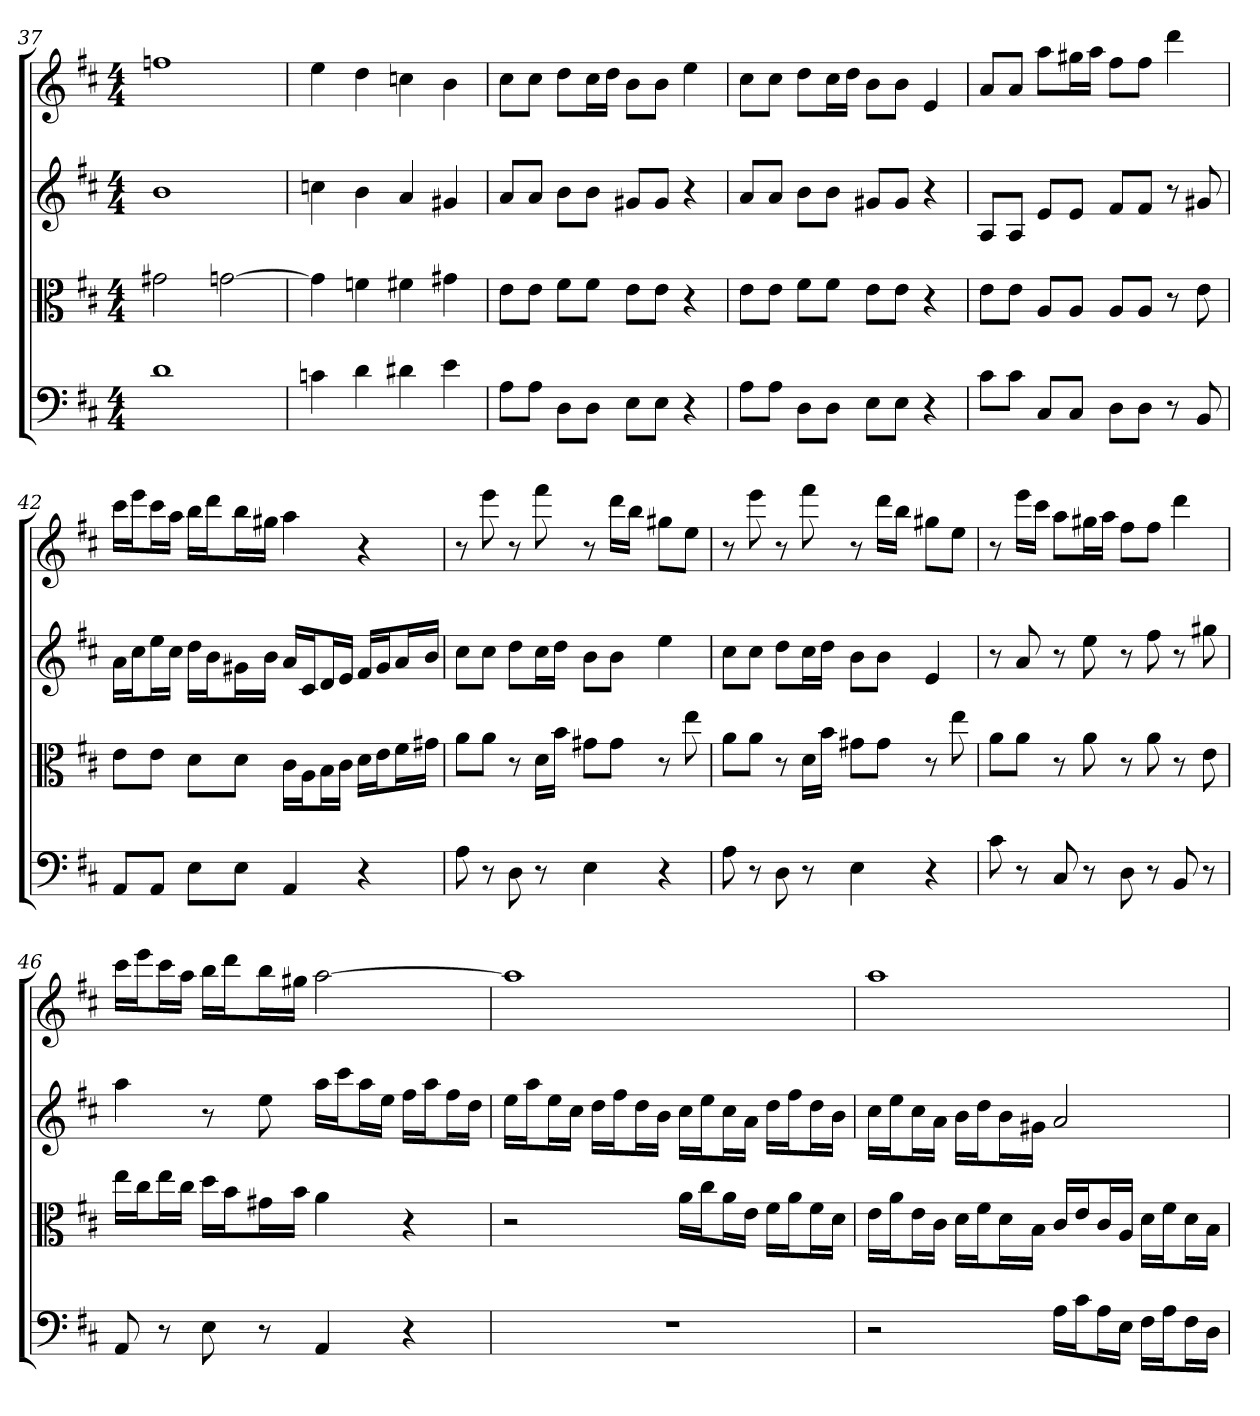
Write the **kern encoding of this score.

**kern	**kern	**kern	**kern
*part4	*part3	*part2	*part1
*staff4	*staff3	*staff2	*staff1
*clefF4	*clefC3	*	*
*k[f#c#]	*k[f#c#]	*k[f#c#]	*k[f#c#]
*D:	*D:	*D:	*D:
*M4/4	*M4/4	*M4/4	*M4/4
=37	=37	=37	=37
1d	2g#X	1b	1ffn
.	[2gn	.	.
=38	=38	=38	=38
4cn	4g]	4ccn	4ee
4d	4fn	4b	4dd
4d#X	4f#X	4a	4ccn
4e	4g#X	4g#X	4b
=39	=39	=39	=39
8A\L	8e\L	8aL	8cc#L
8A\J	8e\J	8aJ	8cc#J
8D\L	8f#\L	8bL	8ddL
8D\J	8f#\J	8bJ	16cc#L
.	.	.	16ddJJ
8E\L	8e\L	8g#XL	8bL
8E\J	8e\J	8g#J	8bJ
4r	4r	4r	4ee
=40	=40	=40	=40
8A\L	8e\L	8aL	8cc#L
8A\J	8e\J	8aJ	8cc#J
8D\L	8f#\L	8bL	8ddL
8D\J	8f#\J	8bJ	16cc#L
.	.	.	16ddJJ
8E\L	8e\L	8g#XL	8bL
8E\J	8e\J	8g#J	8bJ
4r	4r	4r	4e
=41	=41	=41	=41
8c#\L	8e\L	8AL	8aL
8c#\J	8e\J	8AJ	8aJ
8C#/L	8A/L	8eL	8aaL
8C#/J	8A/J	8eJ	16gg#XL
.	.	.	16aaJJ
8D\L	8A/L	8f#L	8ff#L
8D\J	8A/J	8f#J	8ff#J
8r	8r	8r	4ddd
8BB	8e	8g#X	.
=42	=42	=42	=42
8AA/L	8e\L	16aLL	16ccc#LL
.	.	16cc#J	16eeeJ
8AA/J	8e\J	16eeL	16ccc#L
.	.	16cc#JJ	16aaJJ
8E\L	8d\L	16ddLL	16bbLL
.	.	16bJ	16dddJ
8E\J	8d\J	16g#XL	16bbL
.	.	16bJJ	16gg#XJJ
4AA	16c#\LL	16aLL	4aa
.	16A\J	16c#J	.
.	16B\L	16dL	.
.	16c#\JJ	16eJJ	.
4r	16d\LL	16f#LL	4r
.	16e\J	16g#J	.
.	16f#\L	16aL	.
.	16g#X\JJ	16bJJ	.
=43	=43	=43	=43
8A	8a\L	8cc#L	8r
8r	8a\J	8cc#J	8eee
8D	8r	8ddL	8r
8r	16d\LL	16cc#L	8fff#
.	16b\JJ	16ddJJ	.
4E	8g#X\L	8bL	8r
.	8g#\J	8bJ	16dddLL
.	.	.	16bbJJ
4r	8r	4ee	8gg#XL
.	8ee	.	8eeJ
=44	=44	=44	=44
8A	8a\L	8cc#L	8r
8r	8a\J	8cc#J	8eee
8D	8r	8ddL	8r
8r	16d\LL	16cc#L	8fff#
.	16b\JJ	16ddJJ	.
4E	8g#X\L	8bL	8r
.	8g#\J	8bJ	16dddLL
.	.	.	16bbJJ
4r	8r	4e	8gg#XL
.	8ee	.	8eeJ
=45	=45	=45	=45
8c#	8a\L	8r	8r
8r	8a\J	8a	16eeeLL
.	.	.	16ccc#JJ
8C#	8r	8r	8aaL
8r	8a	8ee	16gg#XL
.	.	.	16aaJJ
8D	8r	8r	8ff#L
8r	8a	8ff#	8ff#J
8BB	8r	8r	4ddd
8r	8e	8gg#X	.
=46	=46	=46	=46
8AA	16ee\LL	4aa	16ccc#LL
.	16cc#\J	.	16eeeJ
8r	16ee\L	.	16ccc#L
.	16cc#\JJ	.	16aaJJ
8E	16dd\LL	8r	16bbLL
.	16b\J	.	16dddJ
8r	16g#X\L	8ee	16bbL
.	16b\JJ	.	16gg#XJJ
4AA	4a	16aaLL	[2aa
.	.	16ccc#J	.
.	.	16aaL	.
.	.	16eeJJ	.
4r	4r	16ff#LL	.
.	.	16aaJ	.
.	.	16ff#L	.
.	.	16ddJJ	.
=47	=47	=47	=47
1r	2r	16eeLL	1aa]
.	.	16aaJ	.
.	.	16eeL	.
.	.	16cc#JJ	.
.	.	16ddLL	.
.	.	16ff#J	.
.	.	16ddL	.
.	.	16bJJ	.
.	16a\LL	16cc#LL	.
.	16cc#\J	16eeJ	.
.	16a\L	16cc#L	.
.	16e\JJ	16aJJ	.
.	16f#\LL	16ddLL	.
.	16a\J	16ff#J	.
.	16f#\L	16ddL	.
.	16d\JJ	16bJJ	.
=48	=48	=48	=48
2r	16e\LL	16cc#LL	1aa
.	16a\J	16eeJ	.
.	16e\L	16cc#L	.
.	16c#\JJ	16aJJ	.
.	16d\LL	16bLL	.
.	16f#\J	16ddJ	.
.	16d\L	16bL	.
.	16B\JJ	16g#XJJ	.
16A\LL	16c#/LL	2a	.
16c#\J	16e/J	.	.
16A\L	16c#/L	.	.
16E\JJ	16A/JJ	.	.
16F#\LL	16d\LL	.	.
16A\J	16f#\J	.	.
16F#\L	16d\L	.	.
16D\JJ	16B\JJ	.	.
=	=	=	=
*-	*-	*-	*-
